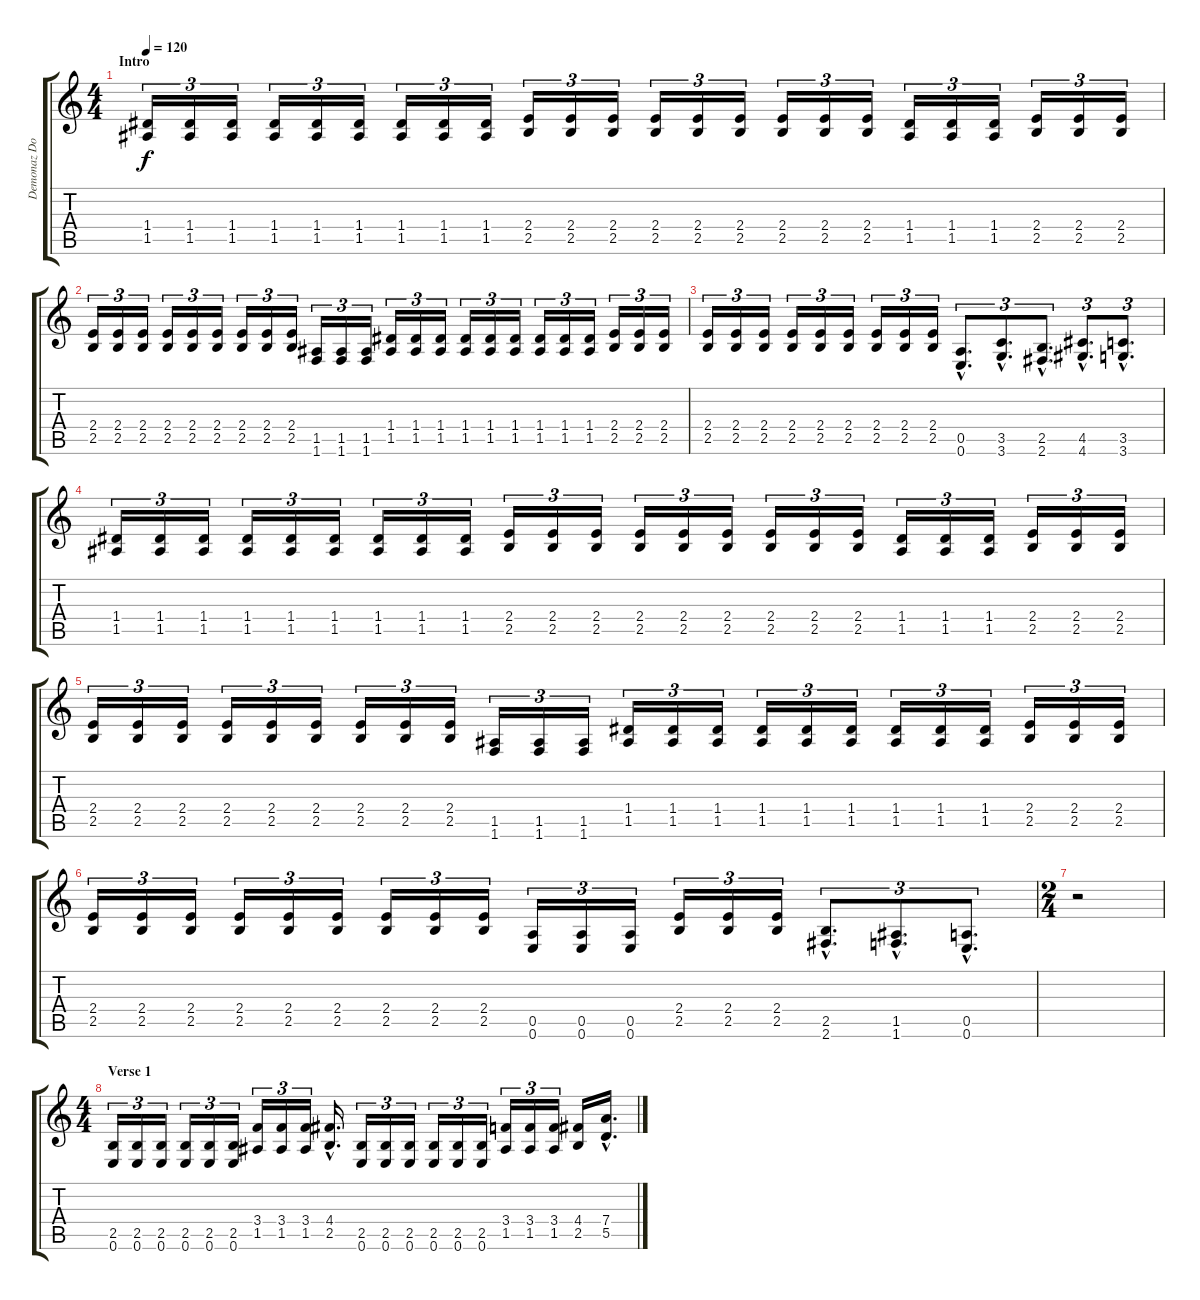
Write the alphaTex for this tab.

\track ("Demonaz Doom Occulta" "Demonaz Do") {instrument distortionguitar}
\staff {score tabs}
\tuning (E4 B3 G3 D3 A2 E2) {hide}
\ts (4 4)
\section ("" "Intro")
\tempo 120
\tempo 140
\tempo 120
\clef g2
\ks c
(1.4 1.5).16{tu (3 2) dy f instrument distortionguitar} (1.4 1.5).16{tu (3 2)} (1.4 1.5).16{tu (3 2)} (1.4 1.5).16{tu (3 2)} (1.4 1.5).16{tu (3 2)} (1.4 1.5).16{tu (3 2)} (1.4 1.5).16{tu (3 2)} (1.4 1.5).16{tu (3 2)} (1.4 1.5).16{tu (3 2)} (2.4 2.5).16{tu (3 2)} (2.4 2.5).16{tu (3 2)} (2.4 2.5).16{tu (3 2)} (2.4 2.5).16{tu (3 2)} (2.4 2.5).16{tu (3 2)} (2.4 2.5).16{tu (3 2)} (2.4 2.5).16{tu (3 2)} (2.4 2.5).16{tu (3 2)} (2.4 2.5).16{tu (3 2)} (1.4 1.5).16{tu (3 2)} (1.4 1.5).16{tu (3 2)} (1.4 1.5).16{tu (3 2)} (2.4 2.5).16{tu (3 2)} (2.4 2.5).16{tu (3 2)} (2.4 2.5).16{tu (3 2)} |
(2.4 2.5).16{tu (3 2)} (2.4 2.5).16{tu (3 2)} (2.4 2.5).16{tu (3 2)} (2.4 2.5).16{tu (3 2)} (2.4 2.5).16{tu (3 2)} (2.4 2.5).16{tu (3 2)} (2.4 2.5).16{tu (3 2)} (2.4 2.5).16{tu (3 2)} (2.4 2.5).16{tu (3 2)} (1.5 1.6).16{tu (3 2)} (1.5 1.6).16{tu (3 2)} (1.5 1.6).16{tu (3 2)} (1.4 1.5).16{tu (3 2)} (1.4 1.5).16{tu (3 2)} (1.4 1.5).16{tu (3 2)} (1.4 1.5).16{tu (3 2)} (1.4 1.5).16{tu (3 2)} (1.4 1.5).16{tu (3 2)} (1.4 1.5).16{tu (3 2)} (1.4 1.5).16{tu (3 2)} (1.4 1.5).16{tu (3 2)} (2.4 2.5).16{tu (3 2)} (2.4 2.5).16{tu (3 2)} (2.4 2.5).16{tu (3 2)} |
(2.4 2.5).16{tu (3 2)} (2.4 2.5).16{tu (3 2)} (2.4 2.5).16{tu (3 2)} (2.4 2.5).16{tu (3 2)} (2.4 2.5).16{tu (3 2)} (2.4 2.5).16{tu (3 2)} (2.4 2.5).16{tu (3 2)} (2.4 2.5).16{tu (3 2)} (2.4 2.5).16{tu (3 2)} (0.5{hac} 0.6{hac}).8{d tu (3 2)} (3.5{hac} 3.6{hac}).8{d tu (3 2)} (2.5{hac} 2.6{hac}).8{d tu (3 2)} (4.5{hac} 4.6{hac}).8{d tu (3 2)} (3.5{hac} 3.6{hac}).8{d tu (3 2)} |
(1.4 1.5).16{tu (3 2)} (1.4 1.5).16{tu (3 2)} (1.4 1.5).16{tu (3 2)} (1.4 1.5).16{tu (3 2)} (1.4 1.5).16{tu (3 2)} (1.4 1.5).16{tu (3 2)} (1.4 1.5).16{tu (3 2)} (1.4 1.5).16{tu (3 2)} (1.4 1.5).16{tu (3 2)} (2.4 2.5).16{tu (3 2)} (2.4 2.5).16{tu (3 2)} (2.4 2.5).16{tu (3 2)} (2.4 2.5).16{tu (3 2)} (2.4 2.5).16{tu (3 2)} (2.4 2.5).16{tu (3 2)} (2.4 2.5).16{tu (3 2)} (2.4 2.5).16{tu (3 2)} (2.4 2.5).16{tu (3 2)} (1.4 1.5).16{tu (3 2)} (1.4 1.5).16{tu (3 2)} (1.4 1.5).16{tu (3 2)} (2.4 2.5).16{tu (3 2)} (2.4 2.5).16{tu (3 2)} (2.4 2.5).16{tu (3 2)} |
(2.4 2.5).16{tu (3 2)} (2.4 2.5).16{tu (3 2)} (2.4 2.5).16{tu (3 2)} (2.4 2.5).16{tu (3 2)} (2.4 2.5).16{tu (3 2)} (2.4 2.5).16{tu (3 2)} (2.4 2.5).16{tu (3 2)} (2.4 2.5).16{tu (3 2)} (2.4 2.5).16{tu (3 2)} (1.5 1.6).16{tu (3 2)} (1.5 1.6).16{tu (3 2)} (1.5 1.6).16{tu (3 2)} (1.4 1.5).16{tu (3 2)} (1.4 1.5).16{tu (3 2)} (1.4 1.5).16{tu (3 2)} (1.4 1.5).16{tu (3 2)} (1.4 1.5).16{tu (3 2)} (1.4 1.5).16{tu (3 2)} (1.4 1.5).16{tu (3 2)} (1.4 1.5).16{tu (3 2)} (1.4 1.5).16{tu (3 2)} (2.4 2.5).16{tu (3 2)} (2.4 2.5).16{tu (3 2)} (2.4 2.5).16{tu (3 2)} |
(2.4 2.5).16{tu (3 2)} (2.4 2.5).16{tu (3 2)} (2.4 2.5).16{tu (3 2)} (2.4 2.5).16{tu (3 2)} (2.4 2.5).16{tu (3 2)} (2.4 2.5).16{tu (3 2)} (2.4 2.5).16{tu (3 2)} (2.4 2.5).16{tu (3 2)} (2.4 2.5).16{tu (3 2)} (0.5 0.6).16{tu (3 2)} (0.5 0.6).16{tu (3 2)} (0.5 0.6).16{tu (3 2)} (2.4 2.5).16{tu (3 2)} (2.4 2.5).16{tu (3 2)} (2.4 2.5).16{tu (3 2)} (2.5{hac} 2.6{hac}).8{d tu (3 2)} (1.5{hac} 1.6{hac}).8{d tu (3 2)} (0.5{hac} 0.6{hac}).8{d tu (3 2)} |
\ts (2 4)
r.2 |
\ts (4 4)
\section ("" "Verse 1")
(2.5 0.6).16{tu (3 2)} (2.5 0.6).16{tu (3 2)} (2.5 0.6).16{tu (3 2)} (2.5 0.6).16{tu (3 2)} (2.5 0.6).16{tu (3 2)} (2.5 0.6).16{tu (3 2)} (3.4 1.5).16{tu (3 2)} (3.4 1.5).16{tu (3 2)} (3.4 1.5).16{tu (3 2)} (4.4{hac} 2.5{hac}).16{d} (2.5 0.6).16{tu (3 2)} (2.5 0.6).16{tu (3 2)} (2.5 0.6).16{tu (3 2)} (2.5 0.6).16{tu (3 2)} (2.5 0.6).16{tu (3 2)} (2.5 0.6).16{tu (3 2)} (3.4 1.5).16{tu (3 2)} (3.4 1.5).16{tu (3 2)} (3.4 1.5).16{tu (3 2)} (4.4 2.5).16 (7.4{hac} 5.5{hac}).16{d}
